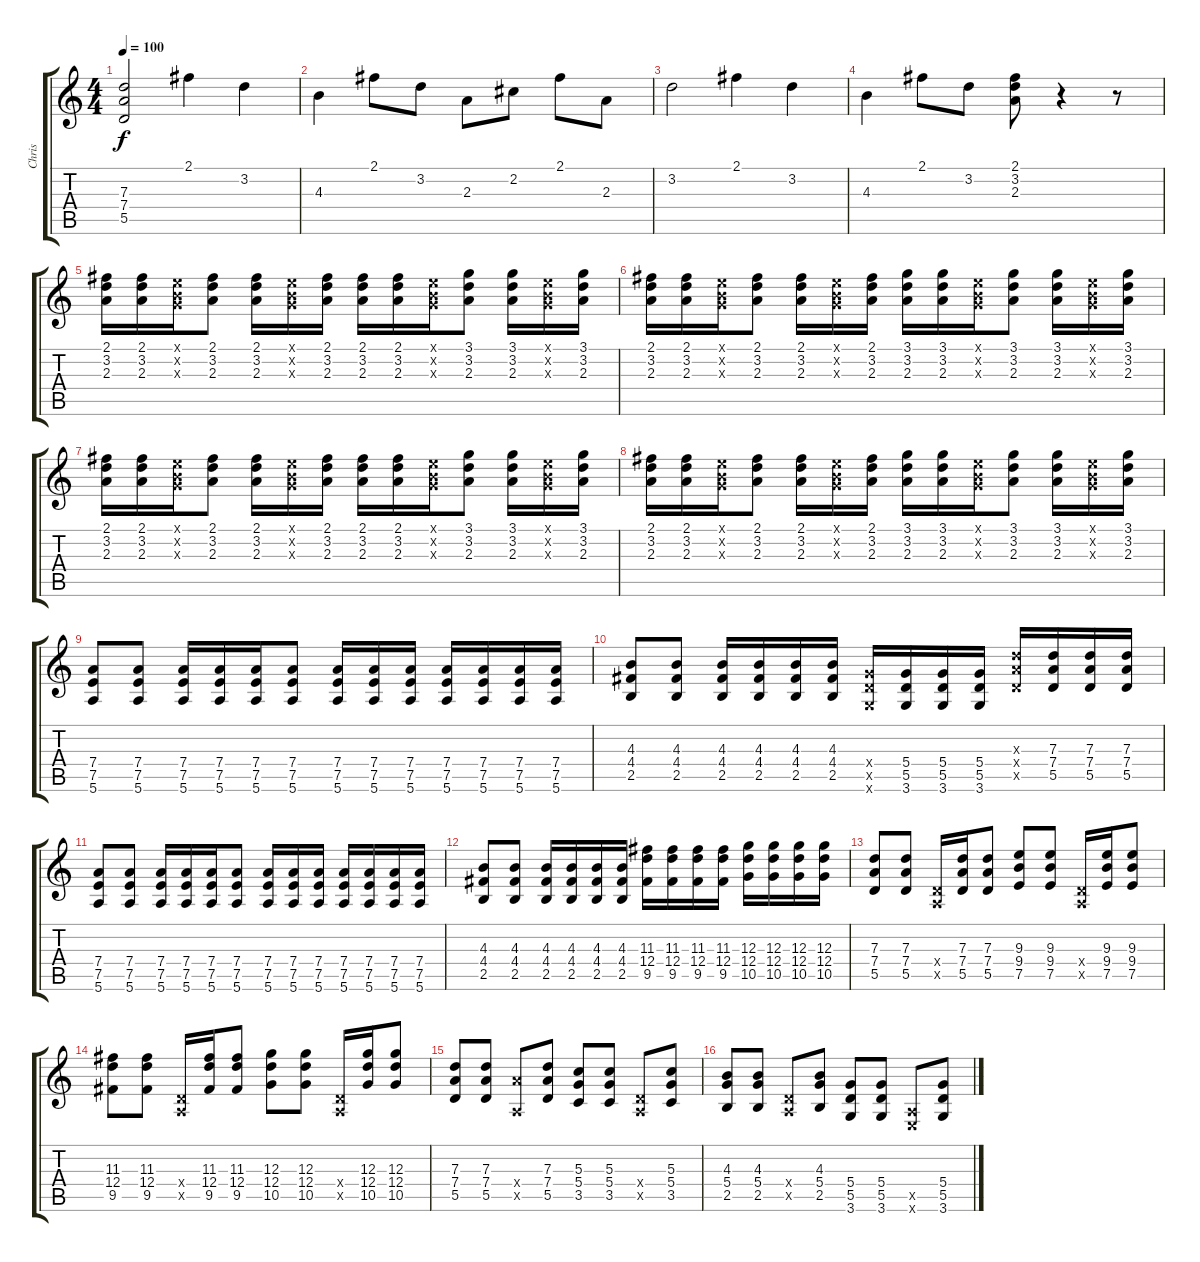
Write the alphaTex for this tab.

\track ("Chris" "Chris") {instrument distortionguitar}
\staff {score tabs}
\tuning (E4 B3 G3 D3 A2 E2) {hide}
\ts (4 4)
\tempo 100
\clef g2
\ks c
(7.3 7.4 5.5).2{dy f volume 5} 2.1.4{volume 13 instrument electricguitarclean} 3.2.4 |
4.3.4 2.1.8 3.2.8 2.3.8 2.2.8 2.1.8 2.3.8 |
3.2.2 2.1.4 3.2.4 |
4.3.4 2.1.8 3.2.8 (2.1 3.2 2.3).8{instrument distortionguitar} r.4 r.8 |
(2.1 3.2 2.3).16{instrument electricguitarclean} (2.1 3.2 2.3).16 (0.1{x} 0.2{x} 0.3{x}).16 (2.1 3.2 2.3).8 (2.1 3.2 2.3).16 (0.1{x} 0.2{x} 0.3{x}).16 (2.1 3.2 2.3).16 (2.1 3.2 2.3).16 (2.1 3.2 2.3).16 (0.1{x} 0.2{x} 0.3{x}).16 (3.1 3.2 2.3).8 (3.1 3.2 2.3).16 (0.1{x} 0.2{x} 0.3{x}).16 (3.1 3.2 2.3).16 |
(2.1 3.2 2.3).16 (2.1 3.2 2.3).16 (0.1{x} 0.2{x} 0.3{x}).16 (2.1 3.2 2.3).8 (2.1 3.2 2.3).16 (0.1{x} 0.2{x} 0.3{x}).16 (2.1 3.2 2.3).16 (3.1 3.2 2.3).16 (3.1 3.2 2.3).16 (0.1{x} 0.2{x} 0.3{x}).16 (3.1 3.2 2.3).8 (3.1 3.2 2.3).16 (0.1{x} 0.2{x} 0.3{x}).16 (3.1 3.2 2.3).16 |
(2.1 3.2 2.3).16 (2.1 3.2 2.3).16 (0.1{x} 0.2{x} 0.3{x}).16 (2.1 3.2 2.3).8 (2.1 3.2 2.3).16 (0.1{x} 0.2{x} 0.3{x}).16 (2.1 3.2 2.3).16 (2.1 3.2 2.3).16 (2.1 3.2 2.3).16 (0.1{x} 0.2{x} 0.3{x}).16 (3.1 3.2 2.3).8 (3.1 3.2 2.3).16 (0.1{x} 0.2{x} 0.3{x}).16 (3.1 3.2 2.3).16 |
(2.1 3.2 2.3).16 (2.1 3.2 2.3).16 (0.1{x} 0.2{x} 0.3{x}).16 (2.1 3.2 2.3).8 (2.1 3.2 2.3).16 (0.1{x} 0.2{x} 0.3{x}).16 (2.1 3.2 2.3).16 (3.1 3.2 2.3).16 (3.1 3.2 2.3).16 (0.1{x} 0.2{x} 0.3{x}).16 (3.1 3.2 2.3).8 (3.1 3.2 2.3).16 (0.1{x} 0.2{x} 0.3{x}).16 (3.1 3.2 2.3).16 |
(7.4 7.5 5.6).8{instrument distortionguitar} (7.4 7.5 5.6).8 (7.4 7.5 5.6).16 (7.4 7.5 5.6).16 (7.4 7.5 5.6).16 (7.4 7.5 5.6).8 (7.4 7.5 5.6).16 (7.4 7.5 5.6).16 (7.4 7.5 5.6).16 (7.4 7.5 5.6).16 (7.4 7.5 5.6).16 (7.4 7.5 5.6).16 (7.4 7.5 5.6).16 |
(4.3 4.4 2.5).8 (4.3 4.4 2.5).8 (4.3 4.4 2.5).16 (4.3 4.4 2.5).16 (4.3 4.4 2.5).16 (4.3 4.4 2.5).16 (5.4{x} 5.5{x} 3.6{x}).16 (5.4 5.5 3.6).16 (5.4 5.5 3.6).16 (5.4 5.5 3.6).16 (7.3{x} 7.4{x} 5.5{x}).16 (7.3 7.4 5.5).16 (7.3 7.4 5.5).16 (7.3 7.4 5.5).16 |
(7.4 7.5 5.6).8 (7.4 7.5 5.6).8 (7.4 7.5 5.6).16 (7.4 7.5 5.6).16 (7.4 7.5 5.6).16 (7.4 7.5 5.6).8 (7.4 7.5 5.6).16 (7.4 7.5 5.6).16 (7.4 7.5 5.6).16 (7.4 7.5 5.6).16 (7.4 7.5 5.6).16 (7.4 7.5 5.6).16 (7.4 7.5 5.6).16 |
(4.3 4.4 2.5).8 (4.3 4.4 2.5).8 (4.3 4.4 2.5).16 (4.3 4.4 2.5).16 (4.3 4.4 2.5).16 (4.3 4.4 2.5).16 (11.3 12.4 9.5).16 (11.3 12.4 9.5).16 (11.3 12.4 9.5).16 (11.3 12.4 9.5).16 (12.3 12.4 10.5).16 (12.3 12.4 10.5).16 (12.3 12.4 10.5).16 (12.3 12.4 10.5).16 |
(7.3 7.4 5.5).8 (7.3 7.4 5.5).8 (0.4{x} 0.5{x}).16 (7.3 7.4 5.5).16 (7.3 7.4 5.5).8 (9.3 9.4 7.5).8 (9.3 9.4 7.5).8 (0.4{x} 0.5{x}).16 (9.3 9.4 7.5).16 (9.3 9.4 7.5).8 |
(11.3 12.4 9.5).8 (11.3 12.4 9.5).8 (0.4{x} 0.5{x}).16 (11.3 12.4 9.5).16 (11.3 12.4 9.5).8 (12.3 12.4 10.5).8 (12.3 12.4 10.5).8 (0.4{x} 0.5{x}).16 (12.3 12.4 10.5).16 (12.3 12.4 10.5).8 |
(7.3 7.4 5.5).8 (7.3 7.4 5.5).8 (7.4{x} 0.5{x}).8 (7.3 7.4 5.5).8 (5.3 5.4 3.5).8 (5.3 5.4 3.5).8 (0.4{x} 0.5{x}).8 (5.3 5.4 3.5).8 |
(4.3 5.4 2.5).8 (4.3 5.4 2.5).8 (0.4{x} 0.5{x}).8 (4.3 5.4 2.5).8 (5.4 5.5 3.6).8 (5.4 5.5 3.6).8 (0.5{x} 0.6{x}).8 (5.4 5.5 3.6).8
